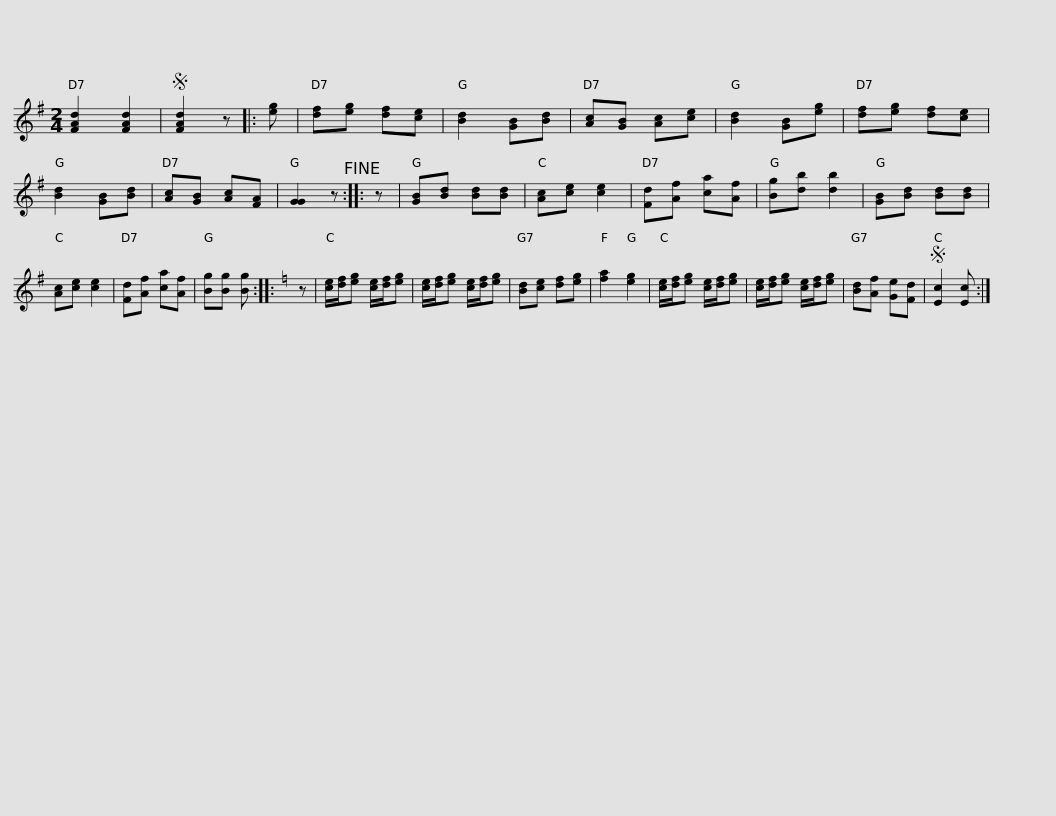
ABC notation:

X:1
L:1/8
M:2/4
I:linebreak $
K:G
V:1 treble
V:1
 [FAd]2 [FAd]2 |S [FAd]2 z |: [eg] | [df][eg] [df][ce] | [Bd]2 [GB][Bd] | %5
 [Ac][GB] [Ac][ce] | [Bd]2 [GB][eg] | [df][eg] [df][ce] | [Bd]2 [GB][Bd] | [Ac][GB] [Ac][FA] | %10
 [GG]2 z!fine! :: z | [GB][Bd] [Bd][Bd] |$ [Ac][ce] [ce]2 | [Fd][Af] [ca][Af] | %15
 [Bg][db] [db]2 | [GB][Bd] [Bd][Bd] | [Ac][ce] [ce]2 | [Fd][Af] [ca][Af] | [Bg][Bg] [Bg] :: %20
[K:C] z | [ce]/[df]/[eg] [ce]/[df]/[eg] | [ce]/[df]/[eg] [ce]/[df]/[eg] |$ [Bd][ce] [df][eg] | [fa]2 [eg]2 | %25
 [ce]/[df]/[eg] [ce]/[df]/[eg] | [ce]/[df]/[eg] [ce]/[df]/[eg] | [Bd][Af] [Ge][Fd] |S [Ec]2 [Ec] :| %29
